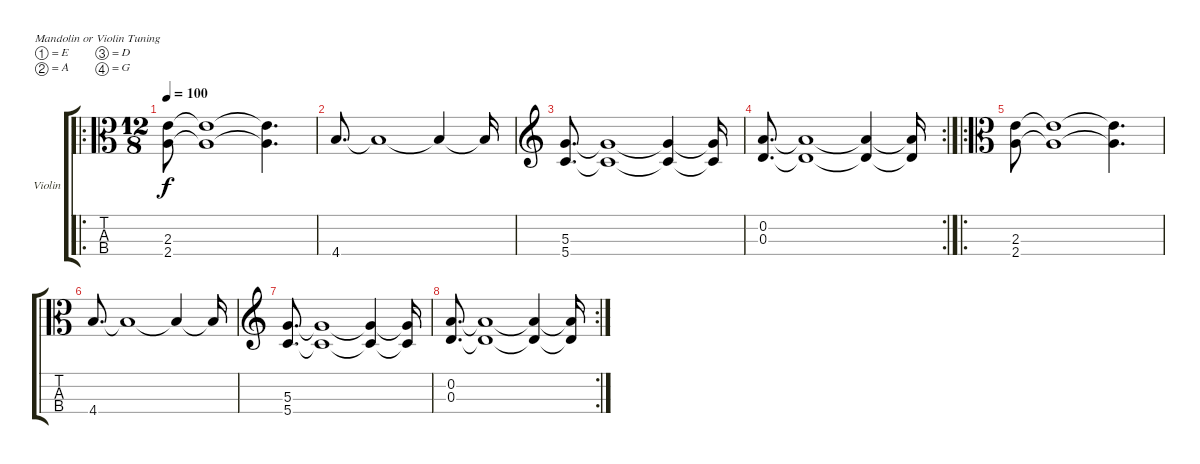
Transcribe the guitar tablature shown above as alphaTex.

\bracketExtendMode groupsimilarinstruments
\firstSystemTrackNameOrientation horizontal
\otherSystemsTrackNameOrientation horizontal
\track ("Violin" "Violin") {instrument violin}
\staff {score tabs}
\tuning (E5 A4 D4 G3)
\ro
\ts (12 8)
\tempo 100
\clef c3
\ks c
(2.4 2.3).8{dy f} (2.3{t} 2.4{t}).1 (2.3{t} 2.4{t}).4{d} |
4.4.8{d} 4.4{t}.1 4.4{t}.4 4.4{t}.16 |
\clef g2
(5.4 5.3).8{d} (5.3{t} 5.4{t}).1 (5.3{t} 5.4{t}).4 (5.3{t} 5.4{t}).16 |
\rc 2
(0.3 0.2).8{d} (0.3{t} 0.2{t}).1 (0.3{t} 0.2{t}).4 (0.3{t} 0.2{t}).16 |
\ro
\clef c3
(2.4 2.3).8 (2.3{t} 2.4{t}).1 (2.3{t} 2.4{t}).4{d} |
4.4.8{d} 4.4{t}.1 4.4{t}.4 4.4{t}.16 |
\clef g2
(5.4 5.3).8{d} (5.3{t} 5.4{t}).1 (5.3{t} 5.4{t}).4 (5.3{t} 5.4{t}).16 |
\rc 2
(0.3 0.2).8{d} (0.3{t} 0.2{t}).1 (0.3{t} 0.2{t}).4 (0.3{t} 0.2{t}).16
